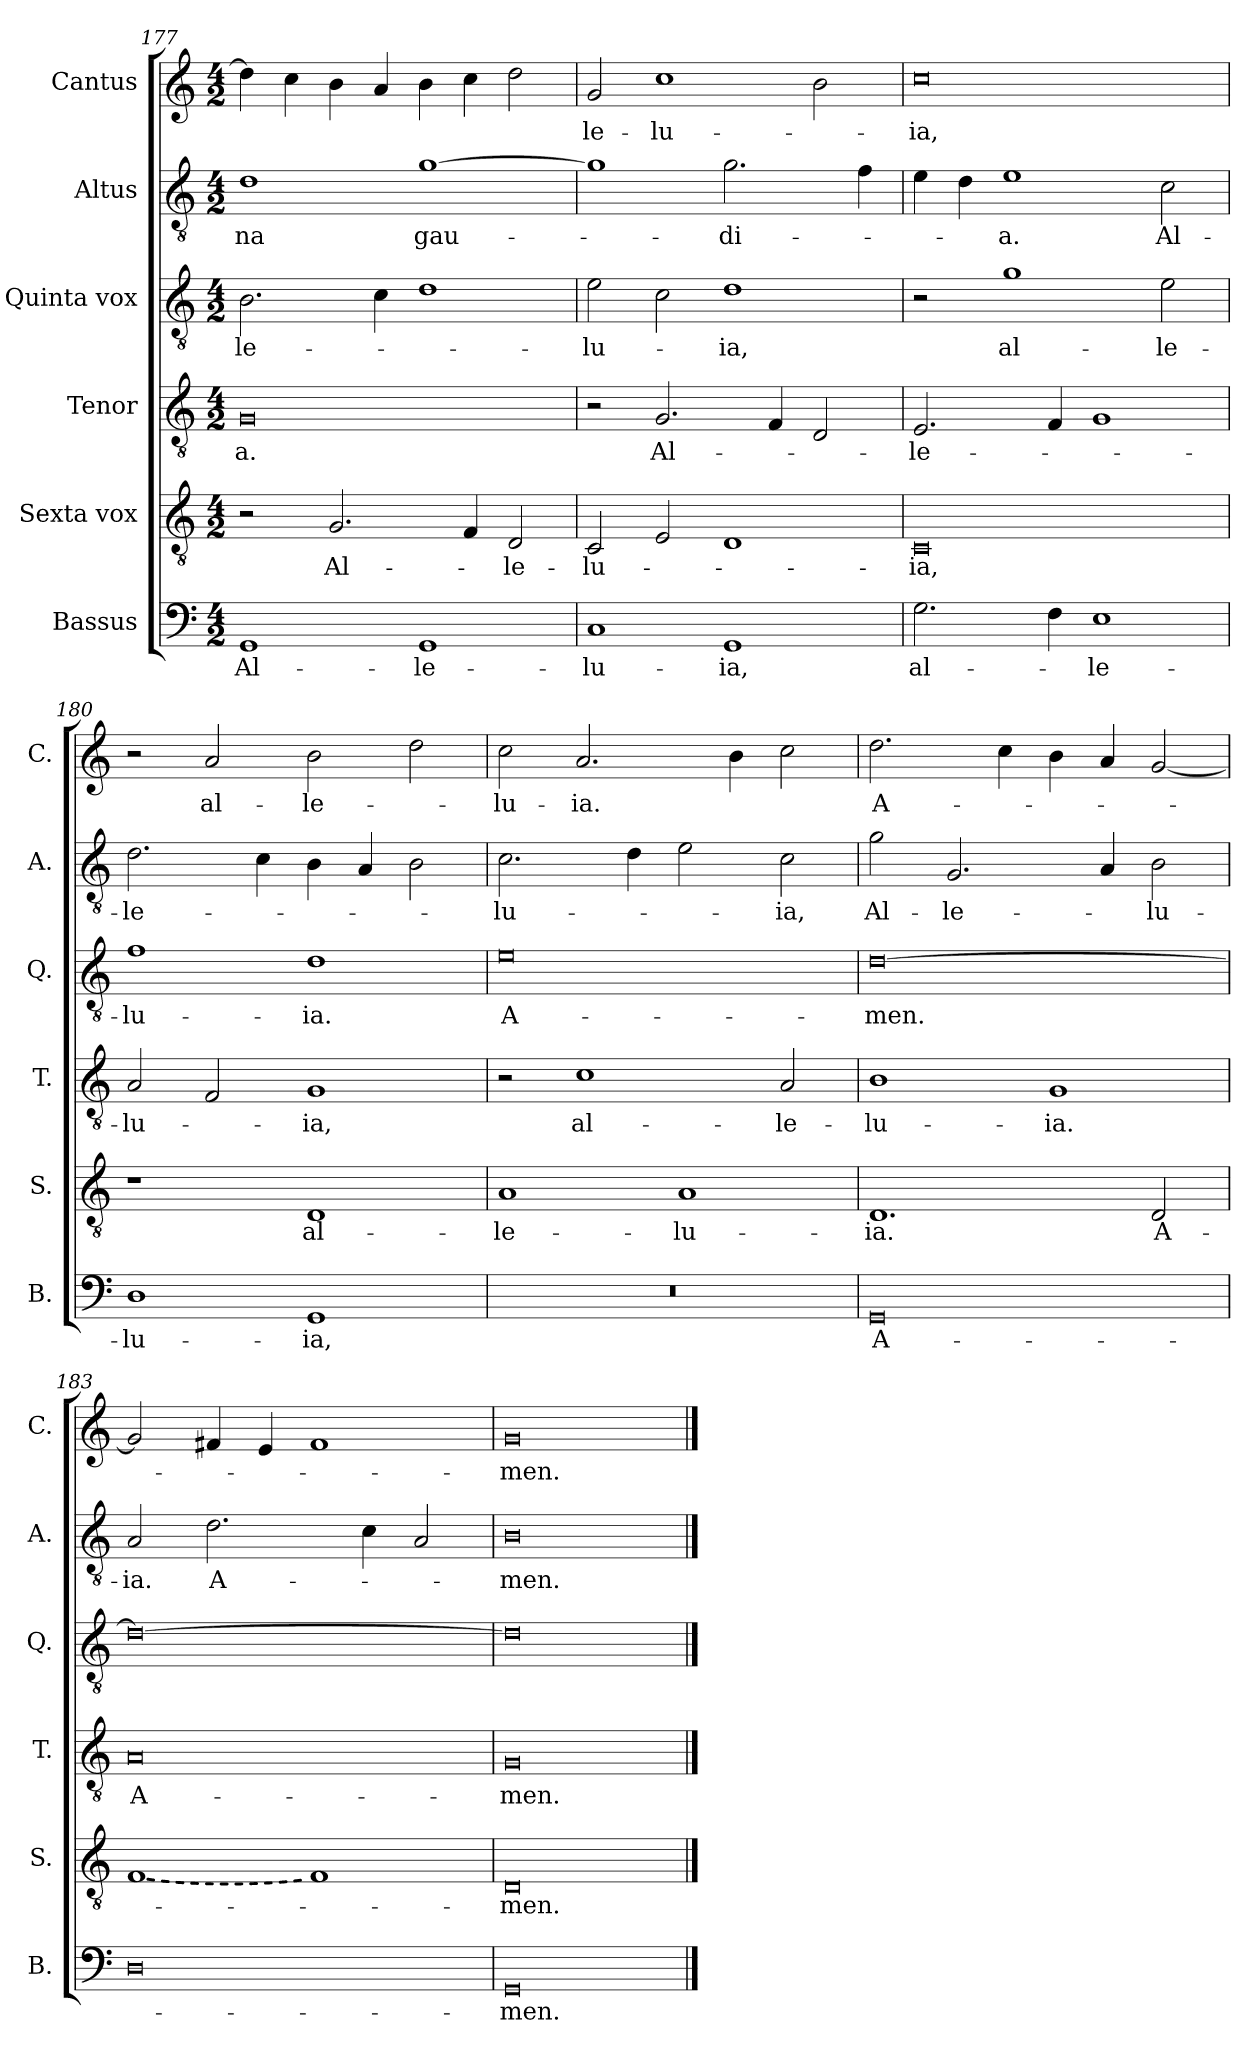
**kern	**text	**kern	**text	**kern	**text	**kern	**text	**kern	**text	**kern	**text
*part6	*part6	*part5	*part5	*part4	*part4	*part3	*part3	*part2	*part2	*part1	*part1
*staff6	*staff6	*staff5	*staff5	*staff4	*staff4	*staff3	*staff3	*staff2	*staff2	*staff1	*staff1
*I"Bassus	*	*I"Sexta vox	*	*I"Tenor	*	*I"Quinta vox	*	*I"Altus	*	*I"Cantus	*
*I'B.	*	*I'S.	*	*I'T.	*	*I'Q.	*	*I'A.	*	*I'C.	*
!!LO:PB:g=z
*clefF4	*	*clefGv2	*	*clefGv2	*	*clefGv2	*	*clefGv2	*	*clefG2	*
*k[]	*	*k[]	*	*k[]	*	*k[]	*	*k[]	*	*k[]	*
*M4/2	*	*M4/2	*	*M4/2	*	*M4/2	*	*M4/2	*	*M4/2	*
=177	=177	=177	=177	=177	=177	=177	=177	=177	=177	=177	=177
!	!LO:LY:b	!	!	!	!LO:LY:b	!	!LO:LY:b	!	!LO:LY:b	!	!
1GG	Al-	2r	.	0G	-a.	2.B\	-le-	1d	-na	4dd\]	.
.	.	.	.	.	.	.	.	.	.	4cc\	.
!	!	!	!LO:LY:b	!	!	!	!	!	!	!	!
.	.	2.G/	Al-	.	.	.	.	.	.	4b\	.
.	.	.	.	.	.	4c\	.	.	.	4a/	.
!	!LO:LY:b	!	!	!	!	!	!	!	!LO:LY:b	!	!
1GG	-le-	.	.	.	.	1d	.	[1g	gau-	4b\	.
.	.	4F/	.	.	.	.	.	.	.	4cc\	.
!	!	!	!LO:LY:b	!	!	!	!	!	!	!	!
.	.	2D/	-le-	.	.	.	.	.	.	2dd\	.
=178	=178	=178	=178	=178	=178	=178	=178	=178	=178	=178	=178
!	!LO:LY:b	!	!LO:LY:b	!	!	!	!LO:LY:b	!	!	!	!LO:LY:b
1C	-lu-	2C/	-lu-	2r	.	2e\	-lu-	1g]	.	2g/	-le-
!	!	!	!	!	!LO:LY:b	!	!	!	!	!	!LO:LY:b
.	.	2E/	.	2.G/	Al-	2c\	.	.	.	1cc	lu-
!	!LO:LY:b	!	!	!	!	!	!LO:LY:b	!	!LO:LY:b	!	!
1GG	-ia,	1D	.	.	.	1d	-ia,	2.g\	-di-	.	.
.	.	.	.	4F/	.	.	.	.	.	.	.
.	.	.	.	2D/	.	.	.	.	.	2b\	.
.	.	.	.	.	.	.	.	4f\	.	.	.
=179	=179	=179	=179	=179	=179	=179	=179	=179	=179	=179	=179
!	!LO:LY:b	!	!LO:LY:b	!	!LO:LY:b	!	!	!	!	!	!LO:LY:b
2.G\	al-	0C	-ia,	2.E/	-le-	2r	.	4e\	.	0cc	-ia,
.	.	.	.	.	.	.	.	4d\	.	.	.
!	!	!	!	!	!	!	!LO:LY:b	!	!LO:LY:b	!	!
.	.	.	.	.	.	1g	al-	1e	a.	.	.
4F\	.	.	.	4F/	.	.	.	.	.	.	.
!	!LO:LY:b	!	!	!	!	!	!	!	!	!	!
1E	-le-	.	.	1G	.	.	.	.	.	.	.
!	!	!	!	!	!	!	!LO:LY:b	!	!LO:LY:b	!	!
.	.	.	.	.	.	2e\	-le-	2c\	Al-	.	.
=180	=180	=180	=180	=180	=180	=180	=180	=180	=180	=180	=180
!	!LO:LY:b	!	!	!	!LO:LY:b	!	!LO:LY:b	!	!LO:LY:b	!	!
1D	-lu-	1r	.	2A/	-lu-	1f	-lu-	2.d\	-le-	2r	.
!	!	!	!	!	!	!	!	!	!	!	!LO:LY:b
.	.	.	.	2F/	.	.	.	.	.	2a/	al-
.	.	.	.	.	.	.	.	4c\	.	.	.
!	!LO:LY:b	!	!LO:LY:b	!	!LO:LY:b	!	!LO:LY:b	!	!	!	!LO:LY:b
1GG	-ia,	1D	al-	1G	-ia,	1d	-ia.	4B\	.	2b\	-le-
.	.	.	.	.	.	.	.	4A/	.	.	.
.	.	.	.	.	.	.	.	2B\	.	2dd\	.
=181	=181	=181	=181	=181	=181	=181	=181	=181	=181	=181	=181
!	!	!	!LO:LY:b	!	!	!	!LO:LY:b	!	!LO:LY:b	!	!LO:LY:b
0r	.	1A	-le-	2r	.	0e	A-	2.c\	-lu-	2cc\	-lu-
!	!	!	!	!	!LO:LY:b	!	!	!	!	!	!LO:LY:b
.	.	.	.	1c	al-	.	.	.	.	2.a/	-ia.
.	.	.	.	.	.	.	.	4d\	.	.	.
!	!	!	!LO:LY:b	!	!	!	!	!	!	!	!
.	.	1A	-lu-	.	.	.	.	2e\	.	.	.
.	.	.	.	.	.	.	.	.	.	4b\	.
!	!	!	!	!	!LO:LY:b	!	!	!	!LO:LY:b	!	!
.	.	.	.	2A/	-le-	.	.	2c\	ia,	2cc\	.
=182	=182	=182	=182	=182	=182	=182	=182	=182	=182	=182	=182
!	!LO:LY:b	!	!LO:LY:b	!	!LO:LY:b	!	!LO:LY:b	!	!LO:LY:b	!	!LO:LY:b
0GG	A-	1.D	-ia.	1B	-lu-	[0d	-men.	2g\	Al-	2.dd\	A-
!	!	!	!	!	!	!	!	!	!LO:LY:b	!	!
.	.	.	.	.	.	.	.	2.G/	-le-	.	.
.	.	.	.	.	.	.	.	.	.	4cc\	.
!	!	!	!	!	!LO:LY:b	!	!	!	!	!	!
.	.	.	.	1G	-ia.	.	.	.	.	4b\	.
.	.	.	.	.	.	.	.	4A/	.	4a/	.
!	!	!	!LO:LY:b	!	!	!	!	!	!LO:LY:b	!	!
.	.	2D/	A-	.	.	.	.	2B\	-lu-	[2g/	.
!!LO:LB:g=z
=183	=183	=183	=183	=183	=183	=183	=183	=183	=183	=183	=183
!	!	!LO:T:dash	!	!	!LO:LY:b	!	!	!	!LO:LY:b	!	!
0D	.	[1F	.	0A	A-	0d_	.	2A/	-ia.	2g/]	.
!	!	!	!	!	!	!	!	!	!LO:LY:b	!	!
.	.	.	.	.	.	.	.	2.d\	A-	4f#X/	.
.	.	.	.	.	.	.	.	.	.	4e/	.
.	.	1F]	.	.	.	.	.	.	.	1f#	.
.	.	.	.	.	.	.	.	4c\	.	.	.
.	.	.	.	.	.	.	.	2A/	.	.	.
=184	=184	=184	=184	=184	=184	=184	=184	=184	=184	=184	=184
!	!LO:LY:b	!	!LO:LY:b	!	!LO:LY:b	!	!	!	!LO:LY:b	!	!LO:LY:b
0GG	-men.	0D	-men.	0G	-men.	0d]	.	0B	-men.	0g	-men.
==	==	==	==	==	==	==	==	==	==	==	==
*-	*-	*-	*-	*-	*-	*-	*-	*-	*-	*-	*-
